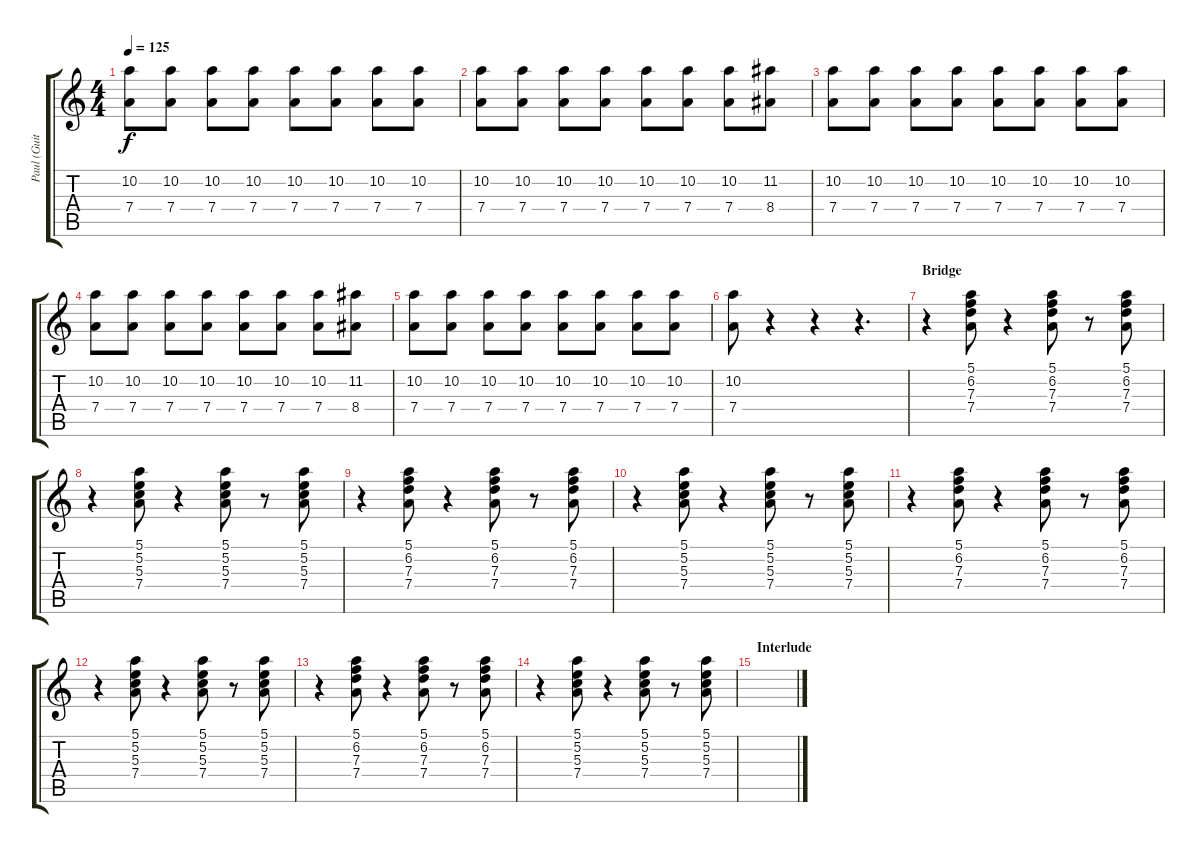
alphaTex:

\track ("Paul (Guitar)" "Paul (Guit") {instrument overdrivenguitar}
\staff {score tabs}
\tuning (E4 B3 G3 D3 A2 E2) {hide}
\ts (4 4)
\tempo 125
\clef g2
\ks c
(10.2 7.4).8{dy f} (10.2 7.4).8 (10.2 7.4).8 (10.2 7.4).8 (10.2 7.4).8 (10.2 7.4).8 (10.2 7.4).8 (10.2 7.4).8 |
(10.2 7.4).8 (10.2 7.4).8 (10.2 7.4).8 (10.2 7.4).8 (10.2 7.4).8 (10.2 7.4).8 (10.2 7.4).8 (11.2 8.4).8 |
(10.2 7.4).8 (10.2 7.4).8 (10.2 7.4).8 (10.2 7.4).8 (10.2 7.4).8 (10.2 7.4).8 (10.2 7.4).8 (10.2 7.4).8 |
(10.2 7.4).8 (10.2 7.4).8 (10.2 7.4).8 (10.2 7.4).8 (10.2 7.4).8 (10.2 7.4).8 (10.2 7.4).8 (11.2 8.4).8 |
(10.2 7.4).8 (10.2 7.4).8 (10.2 7.4).8 (10.2 7.4).8 (10.2 7.4).8 (10.2 7.4).8 (10.2 7.4).8 (10.2 7.4).8 |
(10.2 7.4).8 r.4 r.4 r.4{d} |
\section ("" "Bridge")
r.4 (5.1 6.2 7.3 7.4).8 r.4 (5.1 6.2 7.3 7.4).8 r.8 (5.1 6.2 7.3 7.4).8 |
r.4 (5.1 5.2 5.3 7.4).8 r.4 (5.1 5.2 5.3 7.4).8 r.8 (5.1 5.2 5.3 7.4).8 |
r.4 (5.1 6.2 7.3 7.4).8 r.4 (5.1 6.2 7.3 7.4).8 r.8 (5.1 6.2 7.3 7.4).8 |
r.4 (5.1 5.2 5.3 7.4).8 r.4 (5.1 5.2 5.3 7.4).8 r.8 (5.1 5.2 5.3 7.4).8 |
r.4 (5.1 6.2 7.3 7.4).8 r.4 (5.1 6.2 7.3 7.4).8 r.8 (5.1 6.2 7.3 7.4).8 |
r.4 (5.1 5.2 5.3 7.4).8 r.4 (5.1 5.2 5.3 7.4).8 r.8 (5.1 5.2 5.3 7.4).8 |
r.4 (5.1 6.2 7.3 7.4).8 r.4 (5.1 6.2 7.3 7.4).8 r.8 (5.1 6.2 7.3 7.4).8 |
r.4 (5.1 5.2 5.3 7.4).8 r.4 (5.1 5.2 5.3 7.4).8 r.8 (5.1 5.2 5.3 7.4).8 |
\section ("" "Interlude")
